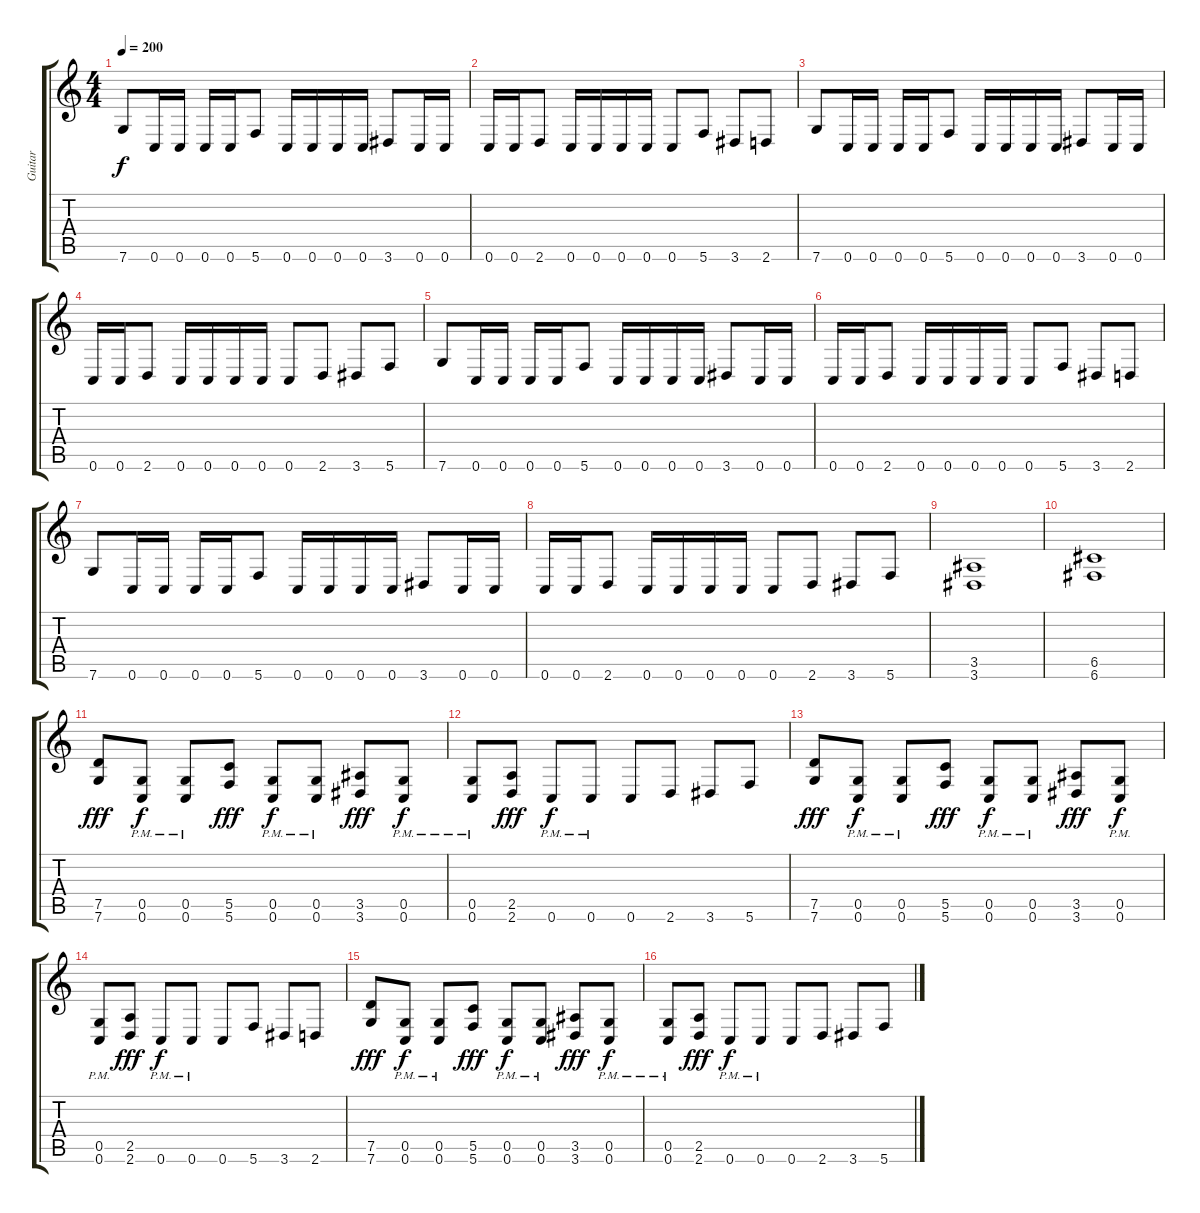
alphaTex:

\track ("Guitar" "Guitar") {instrument distortionguitar}
\staff {score tabs}
\tuning (D4 A3 F3 C3 G2 C2) {hide}
\ts (4 4)
\tempo 200
\clef g2
\ks c
7.6.8{dy f} 0.6.16 0.6.16 0.6.16 0.6.16 5.6.8 0.6.16 0.6.16 0.6.16 0.6.16 3.6.8 0.6.16 0.6.16 |
0.6.16 0.6.16 2.6.8 0.6.16 0.6.16 0.6.16 0.6.16 0.6.8 5.6.8 3.6.8 2.6.8 |
7.6.8 0.6.16 0.6.16 0.6.16 0.6.16 5.6.8 0.6.16 0.6.16 0.6.16 0.6.16 3.6.8 0.6.16 0.6.16 |
0.6.16 0.6.16 2.6.8 0.6.16 0.6.16 0.6.16 0.6.16 0.6.8 2.6.8 3.6.8 5.6.8 |
7.6.8 0.6.16 0.6.16 0.6.16 0.6.16 5.6.8 0.6.16 0.6.16 0.6.16 0.6.16 3.6.8 0.6.16 0.6.16 |
0.6.16 0.6.16 2.6.8 0.6.16 0.6.16 0.6.16 0.6.16 0.6.8 5.6.8 3.6.8 2.6.8 |
7.6.8 0.6.16 0.6.16 0.6.16 0.6.16 5.6.8 0.6.16 0.6.16 0.6.16 0.6.16 3.6.8 0.6.16 0.6.16 |
0.6.16 0.6.16 2.6.8 0.6.16 0.6.16 0.6.16 0.6.16 0.6.8 2.6.8 3.6.8 5.6.8 |
(3.5 3.6).1 |
(6.5 6.6).1 |
(7.5 7.6).8{dy fff} (0.5{pm} 0.6{pm}).8{dy f} (0.5{pm} 0.6{pm}).8 (5.5 5.6).8{dy fff} (0.5{pm} 0.6{pm}).8{dy f} (0.5{pm} 0.6{pm}).8 (3.5 3.6).8{dy fff} (0.5{pm} 0.6{pm}).8{dy f} |
(0.5{pm} 0.6{pm}).8 (2.5 2.6).8{dy fff} 0.6{pm}.8{dy f} 0.6{pm}.8 0.6.8 2.6.8 3.6.8 5.6.8 |
(7.5 7.6).8{dy fff} (0.5{pm} 0.6{pm}).8{dy f} (0.5{pm} 0.6{pm}).8 (5.5 5.6).8{dy fff} (0.5{pm} 0.6{pm}).8{dy f} (0.5{pm} 0.6{pm}).8 (3.5 3.6).8{dy fff} (0.5{pm} 0.6{pm}).8{dy f} |
(0.5{pm} 0.6{pm}).8 (2.5 2.6).8{dy fff} 0.6{pm}.8{dy f} 0.6{pm}.8 0.6.8 5.6.8 3.6.8 2.6.8 |
(7.5 7.6).8{dy fff} (0.5{pm} 0.6{pm}).8{dy f} (0.5{pm} 0.6{pm}).8 (5.5 5.6).8{dy fff} (0.5{pm} 0.6{pm}).8{dy f} (0.5{pm} 0.6{pm}).8 (3.5 3.6).8{dy fff} (0.5{pm} 0.6{pm}).8{dy f} |
(0.5{pm} 0.6{pm}).8 (2.5 2.6).8{dy fff} 0.6{pm}.8{dy f} 0.6{pm}.8 0.6.8 2.6.8 3.6.8 5.6.8
